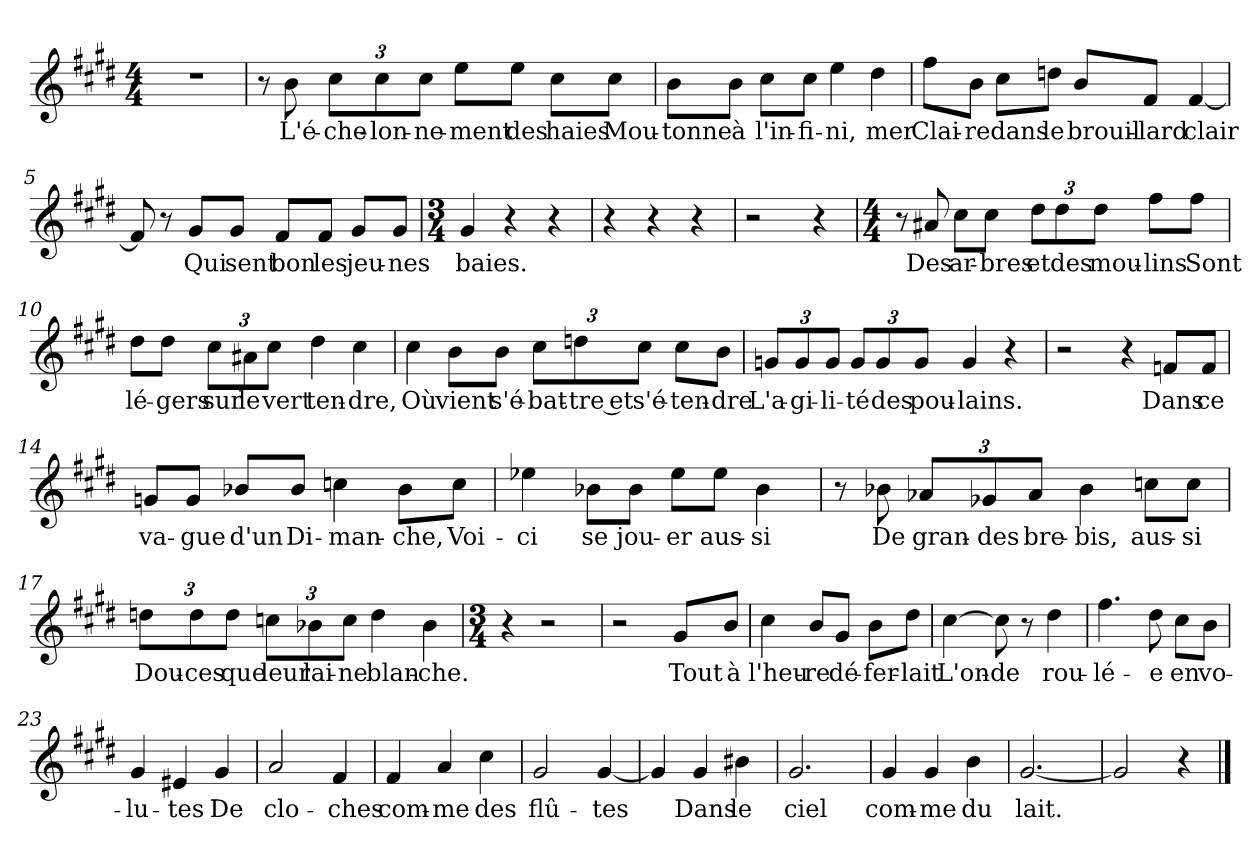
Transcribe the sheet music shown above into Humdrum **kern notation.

**kern	**text
*part1	*part1
*staff1	*staff1
*clefG2	*
*k[f#c#g#d#]	*
*M4/4	*
=1	=1
1r	.
=2	=2
8r	.
!	!LO:LY:b
8b\	L'é-
!	!LO:LY:b
12cc#\L	-che-
!	!LO:LY:b
12cc#\	-lon-
!	!LO:LY:b
12cc#\J	-ne-
!	!LO:LY:b
8ee\L	-ment
!	!LO:LY:b
8ee\J	des
!	!LO:LY:b
8cc#\L	haies
!	!LO:LY:b
8cc#\J	Mou-
=3	=3
!	!LO:LY:b
8b\L	-tonne
!	!LO:LY:b
8b\J	à
!	!LO:LY:b
8cc#\L	l'in-
!	!LO:LY:b
8cc#\J	-fi-
!	!LO:LY:b
4ee\	-ni,
!	!LO:LY:b
4dd#\	mer
=4	=4
!	!LO:LY:b
8ff#\L	Clai-
!	!LO:LY:b
8b\J	-re
!	!LO:LY:b
8cc#\L	dans
!	!LO:LY:b
8ddn\J	le
!	!LO:LY:b
8b/L	brouil-
!	!LO:LY:b
8f#/J	-lard
!	!LO:LY:b
[4f#/	clair
!!LO:LB:g=z
=5	=5
8f#/]	.
8r	.
!	!LO:LY:b
8g#/L	Qui
!	!LO:LY:b
8g#/J	sent
!	!LO:LY:b
8f#/L	bon
!	!LO:LY:b
8f#/J	les
!	!LO:LY:b
8g#/L	jeu-
!	!LO:LY:b
8g#/J	-nes
=6	=6
*M3/4	*
!	!LO:LY:b
4g#/	baies.
4r	.
4r	.
=7	=7
4r	.
4r	.
4r	.
=8	=8
2r	.
4r	.
=9	=9
*M4/4	*
8r	.
!	!LO:LY:b
8a#X/	Des
!	!LO:LY:b
8cc#\L	ar-
!	!LO:LY:b
8cc#\J	-bres
!	!LO:LY:b
12dd#\L	et
!	!LO:LY:b
12dd#\	des
!	!LO:LY:b
12dd#\J	mou-
!	!LO:LY:b
8ff#\L	-lins
!	!LO:LY:b
8ff#\J	Sont
!!LO:LB:g=z
=10	=10
!	!LO:LY:b
8dd#\L	lé-
!	!LO:LY:b
8dd#\J	-gers
!	!LO:LY:b
12cc#\L	sur
!	!LO:LY:b
12a#X\	le
!	!LO:LY:b
12cc#\J	vert
!	!LO:LY:b
4dd#\	ten-
!	!LO:LY:b
4cc#\	-dre,
=11	=11
!	!LO:LY:b
4cc#\	Où
!	!LO:LY:b
8b\L	vient
!	!LO:LY:b
8b\J	s'é-
!	!LO:LY:b
12cc#\L	-bat-
!	!LO:LY:b
12ddn\	-tre et
!	!LO:LY:b
12cc#\J	s'é-
!	!LO:LY:b
8cc#\L	-ten-
!	!LO:LY:b
8b\J	-dre
=12	=12
!	!LO:LY:b
12gn/L	L'a-
!	!LO:LY:b
12g/	-gi-
!	!LO:LY:b
12g/J	-li-
!	!LO:LY:b
12g/L	-té
!	!LO:LY:b
12g/	des
!	!LO:LY:b
12g/J	pou-
!	!LO:LY:b
4g/	-lains.
4r	.
=13	=13
2r	.
4r	.
!	!LO:LY:b
8fn/L	Dans
!	!LO:LY:b
8f/J	ce
!!LO:LB:g=z
=14	=14
!	!LO:LY:b
8gn/L	va-
!	!LO:LY:b
8g/J	-gue
!	!LO:LY:b
8b-X/L	d'un
!	!LO:LY:b
8b-/J	Di-
!	!LO:LY:b
4ccn\	-man-
!	!LO:LY:b
8b-\L	-che,
!	!LO:LY:b
8cc\J	Voi-
=15	=15
!	!LO:LY:b
4ee-X\	-ci
!	!LO:LY:b
8b-X\L	se
!	!LO:LY:b
8b-\J	jou-
!	!LO:LY:b
8ee-\L	-er
!	!LO:LY:b
8ee-\J	aus-
!	!LO:LY:b
4b-\	-si
=16	=16
8r	.
!	!LO:LY:b
8b-X\	De
!	!LO:LY:b
12a-X/L	gran-
!	!LO:LY:b
12g-X/	-des
!	!LO:LY:b
12a-/J	bre-
!	!LO:LY:b
4b-\	-bis,
!	!LO:LY:b
8ccn\L	aus-
!	!LO:LY:b
8cc\J	-si
=17	=17
!	!LO:LY:b
12ddn\L	Dou-
!	!LO:LY:b
12dd\	-ces
!	!LO:LY:b
12dd\J	que
!	!LO:LY:b
12ccn\L	leur
!	!LO:LY:b
12b-X\	lai-
!	!LO:LY:b
12cc\J	-ne
!	!LO:LY:b
4dd\	blan-
!	!LO:LY:b
4b-\	-che.
!!LO:LB:g=z
=18	=18
*M3/4	*
4r	.
2r	.
=19	=19
2r	.
!	!LO:LY:b
8g#/L	Tout
!	!LO:LY:b
8b/J	à
=20	=20
!	!LO:LY:b
4cc#\	l'heu-
!	!LO:LY:b
8b/L	-re
!	!LO:LY:b
8g#/J	dé-
!	!LO:LY:b
8b\L	-fer-
!	!LO:LY:b
8dd#\J	-lait
=21	=21
!	!LO:LY:b
[4cc#\	L'on-
!	!LO:LY:b
8cc#\]	-de
8r	.
!	!LO:LY:b
4dd#\	rou-
=22	=22
!	!LO:LY:b
4.ff#\	-lé-
!	!LO:LY:b
8dd#\	-e
!	!LO:LY:b
8cc#\L	en
!	!LO:LY:b
8b\J	vo-
=23	=23
!	!LO:LY:b
4g#/	-lu-
!	!LO:LY:b
4e#X/	-tes
!	!LO:LY:b
4g#/	De
=24	=24
!	!LO:LY:b
2a/	clo-
!	!LO:LY:b
4f#/	-ches
=25	=25
!	!LO:LY:b
4f#/	com-
!	!LO:LY:b
4a/	-me
!	!LO:LY:b
4cc#\	des
=26	=26
!	!LO:LY:b
2g#/	flû-
!	!LO:LY:b
[4g#/	-tes
!!LO:LB:g=z
=27	=27
4g#/]	.
!	!LO:LY:b
4g#/	Dans
!	!LO:LY:b
4b#X\	le
=28	=28
!	!LO:LY:b
2.g#/	ciel
=29	=29
!	!LO:LY:b
4g#/	com-
!	!LO:LY:b
4g#/	-me
!	!LO:LY:b
4b\	du
=30	=30
!	!LO:LY:b
[2.g#/	lait.
=31	=31
2g#/]	.
4r	.
==	==
*-	*-
